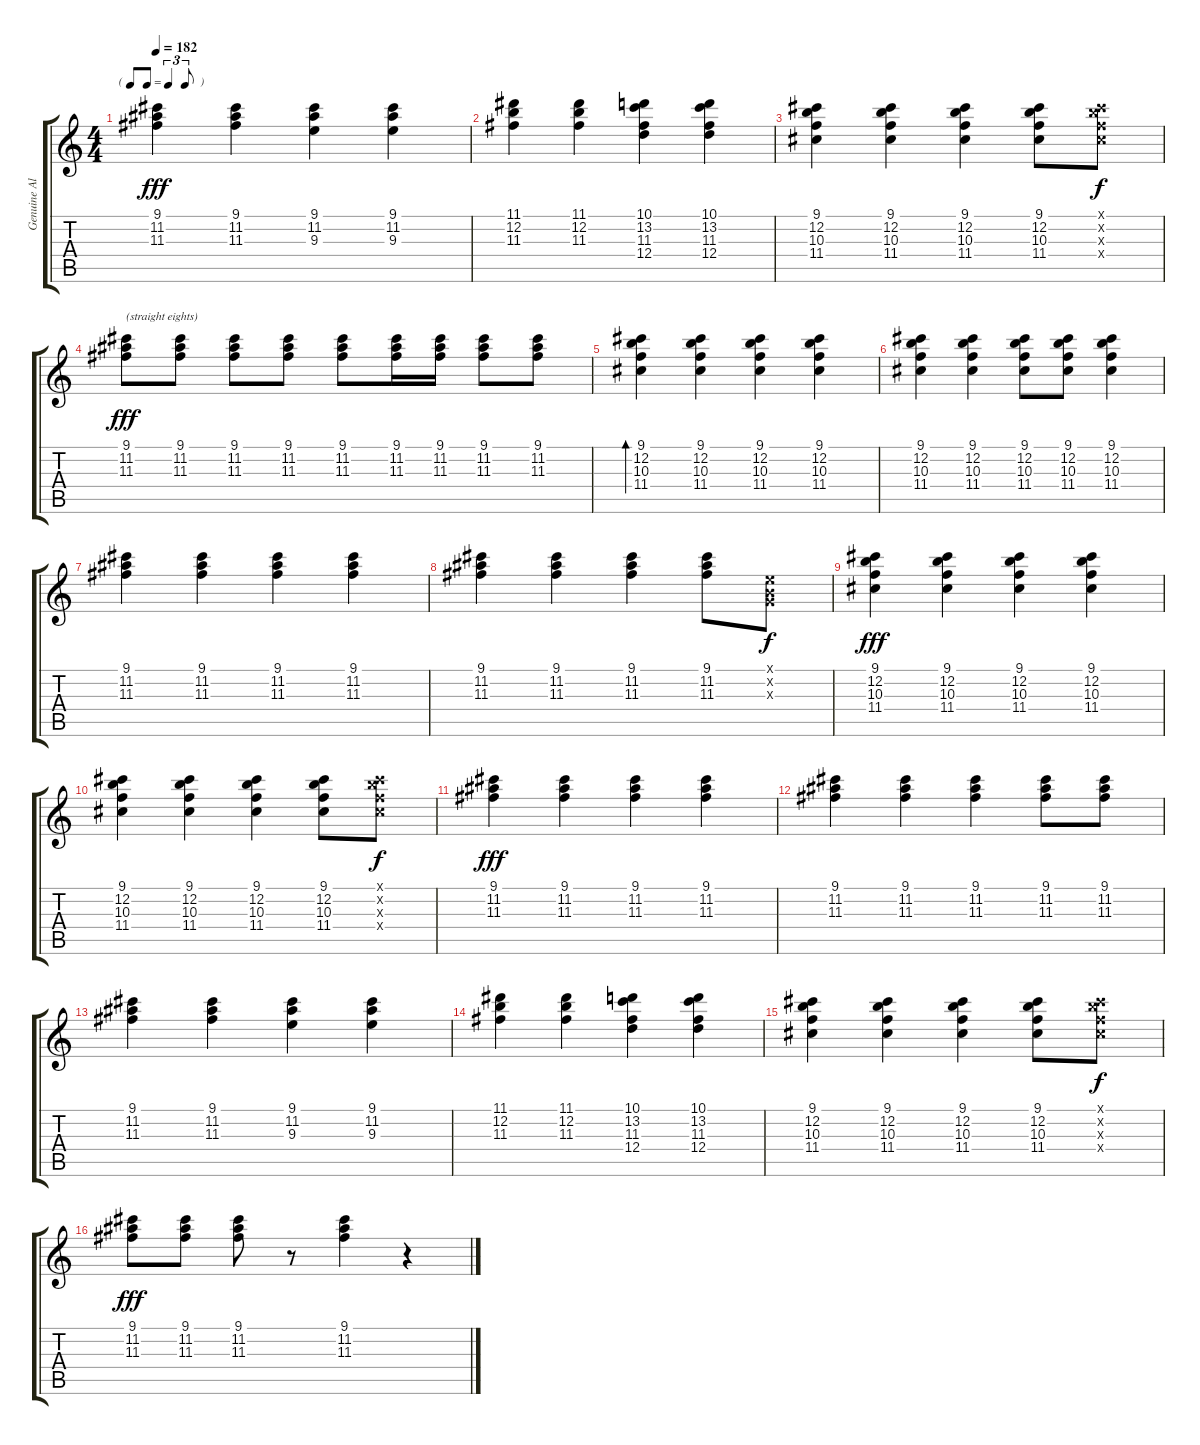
\track ("Genuine Aloha Ukulele (Made in Japan)" "Genuine Al") {instrument acousticguitarsteel}
\staff {score tabs}
\tuning (E4 B3 G3 D3 A2 E2) {hide}
\ts (4 4)
\tf triplet8th
\tempo 182
\clef g2
\ks c
(9.1 11.2 11.3).4{dy fff} (9.1 11.2 11.3).4 (9.1 11.2 9.3).4 (9.1 11.2 9.3).4 |
(11.1 12.2 11.3).4 (11.1 12.2 11.3).4 (10.1 13.2 11.3 12.4).4 (10.1 13.2 11.3 12.4).4 |
(9.1 12.2 10.3 11.4).4 (9.1 12.2 10.3 11.4).4 (9.1 12.2 10.3 11.4).4 (9.1 12.2 10.3 11.4).8 (9.1{x} 12.2{x} 10.3{x} 11.4{x}).8{dy f} |
(9.1 11.2 11.3).8{txt "(straight eights)" dy fff} (9.1 11.2 11.3).8 (9.1 11.2 11.3).8 (9.1 11.2 11.3).8 (9.1 11.2 11.3).8 (9.1 11.2 11.3).16 (9.1 11.2 11.3).16 (9.1 11.2 11.3).8 (9.1 11.2 11.3).8 |
(9.1 12.2 10.3 11.4).4{bd 240} (9.1 12.2 10.3 11.4).4 (9.1 12.2 10.3 11.4).4 (9.1 12.2 10.3 11.4).4 |
(9.1 12.2 10.3 11.4).4 (9.1 12.2 10.3 11.4).4 (9.1 12.2 10.3 11.4).8 (9.1 12.2 10.3 11.4).8 (9.1 12.2 10.3 11.4).4 |
(9.1 11.2 11.3).4 (9.1 11.2 11.3).4 (9.1 11.2 11.3).4 (9.1 11.2 11.3).4 |
(9.1 11.2 11.3).4 (9.1 11.2 11.3).4 (9.1 11.2 11.3).4 (9.1 11.2 11.3).8 (0.1{x} 0.2{x} 0.3{x}).8{dy f} |
(9.1 12.2 10.3 11.4).4{dy fff} (9.1 12.2 10.3 11.4).4 (9.1 12.2 10.3 11.4).4 (9.1 12.2 10.3 11.4).4 |
(9.1 12.2 10.3 11.4).4 (9.1 12.2 10.3 11.4).4 (9.1 12.2 10.3 11.4).4 (9.1 12.2 10.3 11.4).8 (9.1{x} 12.2{x} 10.3{x} 11.4{x}).8{dy f} |
(9.1 11.2 11.3).4{dy fff} (9.1 11.2 11.3).4 (9.1 11.2 11.3).4 (9.1 11.2 11.3).4 |
(9.1 11.2 11.3).4 (9.1 11.2 11.3).4 (9.1 11.2 11.3).4 (9.1 11.2 11.3).8 (9.1 11.2 11.3).8 |
(9.1 11.2 11.3).4 (9.1 11.2 11.3).4 (9.1 11.2 9.3).4 (9.1 11.2 9.3).4 |
(11.1 12.2 11.3).4 (11.1 12.2 11.3).4 (10.1 13.2 11.3 12.4).4 (10.1 13.2 11.3 12.4).4 |
(9.1 12.2 10.3 11.4).4 (9.1 12.2 10.3 11.4).4 (9.1 12.2 10.3 11.4).4 (9.1 12.2 10.3 11.4).8 (9.1{x} 12.2{x} 10.3{x} 11.4{x}).8{dy f} |
(9.1 11.2 11.3).8{dy fff} (9.1 11.2 11.3).8 (9.1 11.2 11.3).8 r.8 (9.1 11.2 11.3).4 r.4
